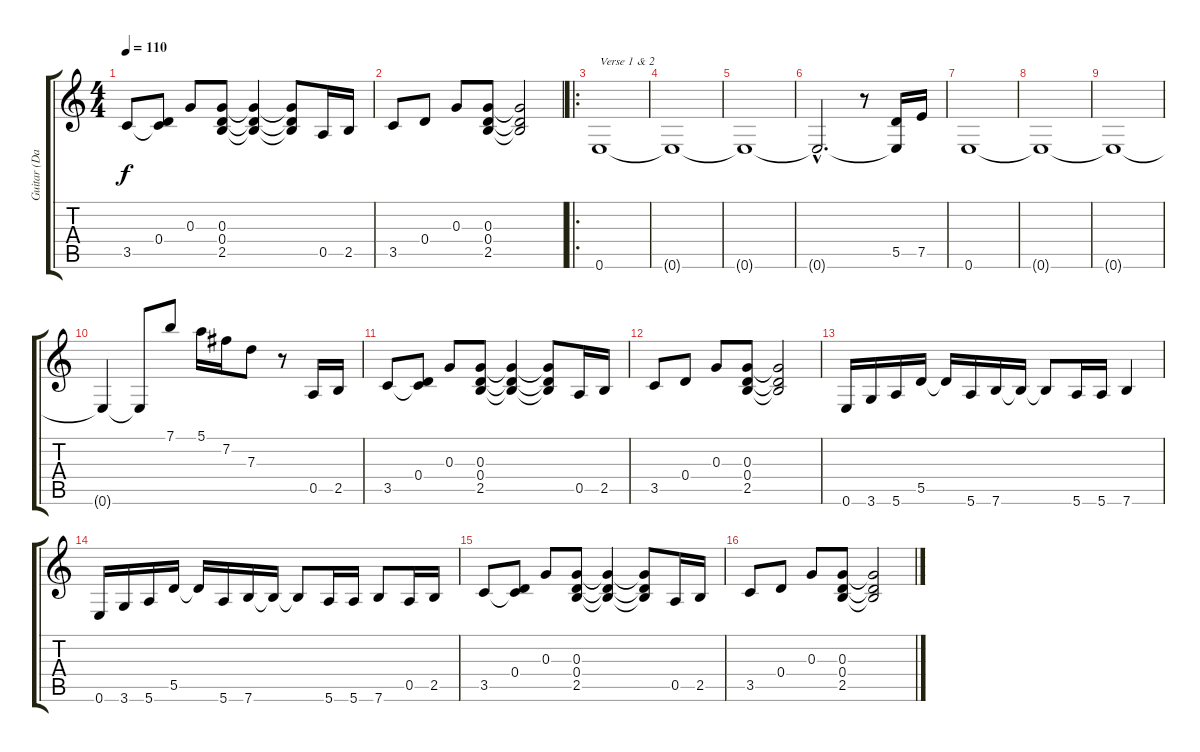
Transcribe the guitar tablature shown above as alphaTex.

\track ("Guitar (Dave)" "Guitar (Da") {instrument distortionguitar}
\staff {score tabs}
\tuning (E4 B3 G3 D3 A2 E2) {hide}
\ts (4 4)
\tempo 110
\clef g2
\ks c
3.5.8{dy f} (0.4 3.5{t}).8 0.3.8 (0.3 0.4 2.5).8 (0.3{t} 0.4{t} 2.5{t}).4 (0.3{t} 0.4{t} 2.5{t}).8 0.5.16 2.5.16 |
3.5.8 0.4.8 0.3.8 (0.3 0.4 2.5).8 (0.3{t} 0.4{t} 2.5{t}).2 |
\ro
0.6.1{txt "Verse 1 & 2"} |
0.6{t}.1 |
0.6{t}.1 |
0.6{hac t}.2{d} r.8 (5.5 0.6{t}).16 7.5.16 |
0.6.1 |
0.6{t}.1 |
0.6{t}.1 |
0.6{t}.4 0.6{t}.8 7.1.8 5.1.16 7.2.16 7.3.8 r.8 0.5.16 2.5.16 |
3.5.8 (0.4 3.5{t}).8 0.3.8 (0.3 0.4 2.5).8 (0.3{t} 0.4{t} 2.5{t}).4 (0.3{t} 0.4{t} 2.5{t}).8 0.5.16 2.5.16 |
3.5.8 0.4.8 0.3.8 (0.3 0.4 2.5).8 (0.3{t} 0.4{t} 2.5{t}).2 |
0.6.16 3.6.16 5.6.16 5.5.16 5.5{t}.16 5.6.16 7.6.16 7.6{t}.16 7.6{t}.8 5.6.16 5.6.16 7.6.4 |
0.6.16 3.6.16 5.6.16 5.5.16 5.5{t}.16 5.6.16 7.6.16 7.6{t}.16 7.6{t}.8 5.6.16 5.6.16 7.6.8 0.5.16 2.5.16 |
3.5.8 (0.4 3.5{t}).8 0.3.8 (0.3 0.4 2.5).8 (0.3{t} 0.4{t} 2.5{t}).4 (0.3{t} 0.4{t} 2.5{t}).8 0.5.16 2.5.16 |
3.5.8 0.4.8 0.3.8 (0.3 0.4 2.5).8 (0.3{t} 0.4{t} 2.5{t}).2
